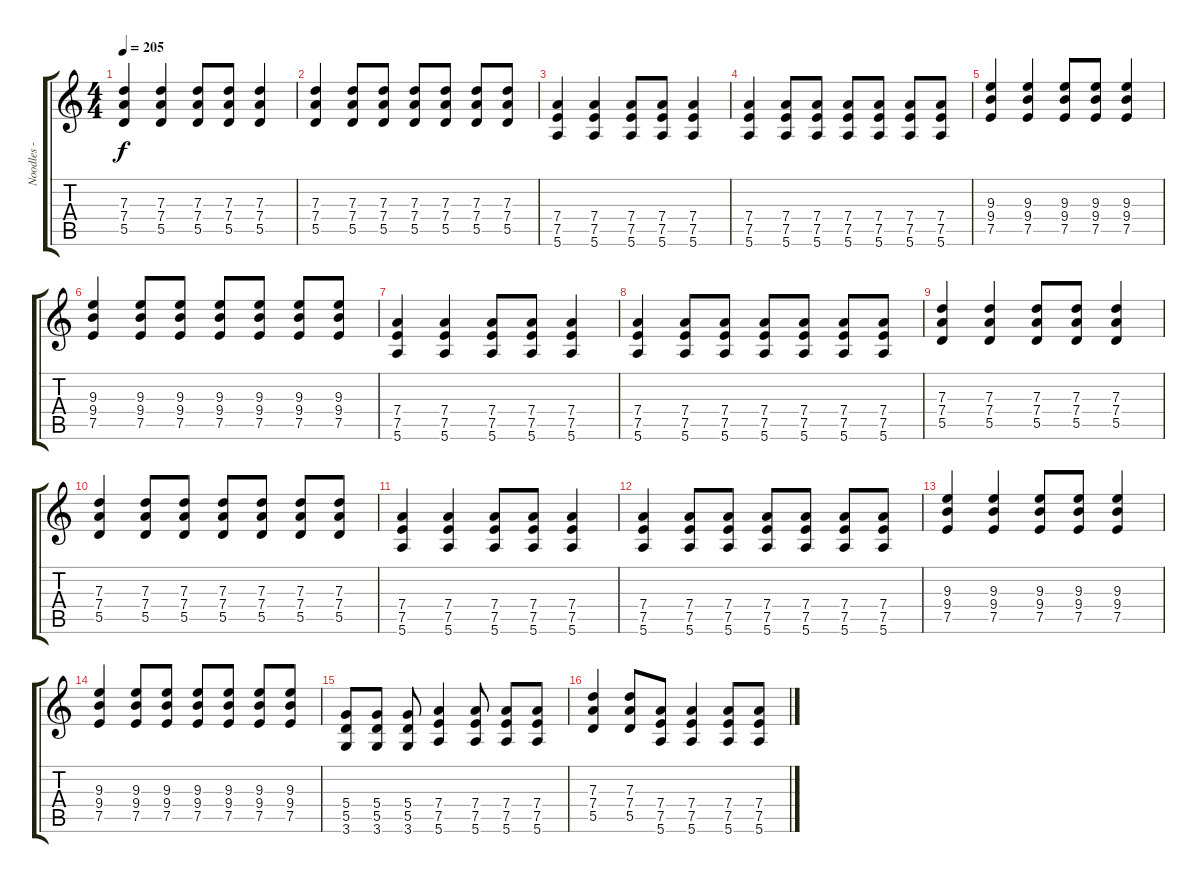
\track ("Noodles - Guitar" "Noodles - ") {instrument electricguitarmuted}
\staff {score tabs}
\tuning (E4 B3 G3 D3 A2 E2) {hide}
\ts (4 4)
\tempo 205
\clef g2
\ks c
(7.3 7.4 5.5).4{dy f} (7.3 7.4 5.5).4 (7.3 7.4 5.5).8 (7.3 7.4 5.5).8 (7.3 7.4 5.5).4 |
(7.3 7.4 5.5).4 (7.3 7.4 5.5).8 (7.3 7.4 5.5).8 (7.3 7.4 5.5).8 (7.3 7.4 5.5).8 (7.3 7.4 5.5).8 (7.3 7.4 5.5).8 |
(7.4 7.5 5.6).4 (7.4 7.5 5.6).4 (7.4 7.5 5.6).8 (7.4 7.5 5.6).8 (7.4 7.5 5.6).4 |
(7.4 7.5 5.6).4 (7.4 7.5 5.6).8 (7.4 7.5 5.6).8 (7.4 7.5 5.6).8 (7.4 7.5 5.6).8 (7.4 7.5 5.6).8 (7.4 7.5 5.6).8 |
(9.3 9.4 7.5).4 (9.3 9.4 7.5).4 (9.3 9.4 7.5).8 (9.3 9.4 7.5).8 (9.3 9.4 7.5).4 |
(9.3 9.4 7.5).4 (9.3 9.4 7.5).8 (9.3 9.4 7.5).8 (9.3 9.4 7.5).8 (9.3 9.4 7.5).8 (9.3 9.4 7.5).8 (9.3 9.4 7.5).8 |
(7.4 7.5 5.6).4 (7.4 7.5 5.6).4 (7.4 7.5 5.6).8 (7.4 7.5 5.6).8 (7.4 7.5 5.6).4 |
(7.4 7.5 5.6).4 (7.4 7.5 5.6).8 (7.4 7.5 5.6).8 (7.4 7.5 5.6).8 (7.4 7.5 5.6).8 (7.4 7.5 5.6).8 (7.4 7.5 5.6).8 |
(7.3 7.4 5.5).4 (7.3 7.4 5.5).4 (7.3 7.4 5.5).8 (7.3 7.4 5.5).8 (7.3 7.4 5.5).4 |
(7.3 7.4 5.5).4 (7.3 7.4 5.5).8 (7.3 7.4 5.5).8 (7.3 7.4 5.5).8 (7.3 7.4 5.5).8 (7.3 7.4 5.5).8 (7.3 7.4 5.5).8 |
(7.4 7.5 5.6).4 (7.4 7.5 5.6).4 (7.4 7.5 5.6).8 (7.4 7.5 5.6).8 (7.4 7.5 5.6).4 |
(7.4 7.5 5.6).4 (7.4 7.5 5.6).8 (7.4 7.5 5.6).8 (7.4 7.5 5.6).8 (7.4 7.5 5.6).8 (7.4 7.5 5.6).8 (7.4 7.5 5.6).8 |
(9.3 9.4 7.5).4 (9.3 9.4 7.5).4 (9.3 9.4 7.5).8 (9.3 9.4 7.5).8 (9.3 9.4 7.5).4 |
(9.3 9.4 7.5).4 (9.3 9.4 7.5).8 (9.3 9.4 7.5).8 (9.3 9.4 7.5).8 (9.3 9.4 7.5).8 (9.3 9.4 7.5).8 (9.3 9.4 7.5).8 |
(5.4 5.5 3.6).8 (5.4 5.5 3.6).8 (5.4 5.5 3.6).8 (7.4 7.5 5.6).4 (7.4 7.5 5.6).8 (7.4 7.5 5.6).8 (7.4 7.5 5.6).8 |
(7.3 7.4 5.5).4 (7.3 7.4 5.5).8 (7.4 7.5 5.6).8 (7.4 7.5 5.6).4 (7.4 7.5 5.6).8 (7.4 7.5 5.6).8
